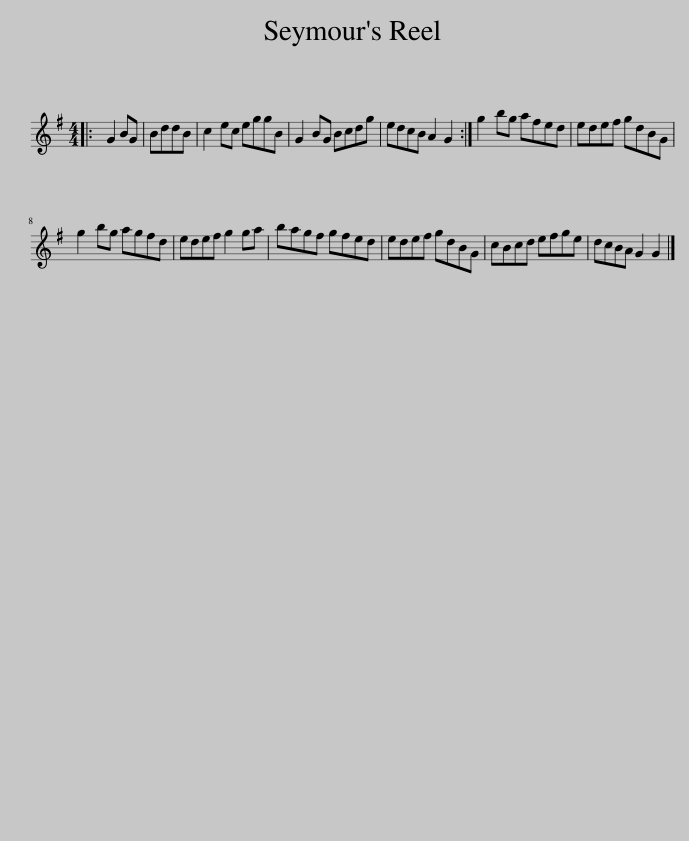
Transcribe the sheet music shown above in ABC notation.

X:1
L:1/8
M:4/4
I:linebreak $
K:G
V:1 treble
V:1
|: G2 BG | BddB | c2 ec eggB | G2 BG Bcdg | edcB A2 G2 :| %5
 g2 bg afed | edef gdBG |$ g2 bg agfd | edef g2 ga | bagf gfed | %10
 edef gdBG | cBcd efge | dcBA G2 G2 |] %13
